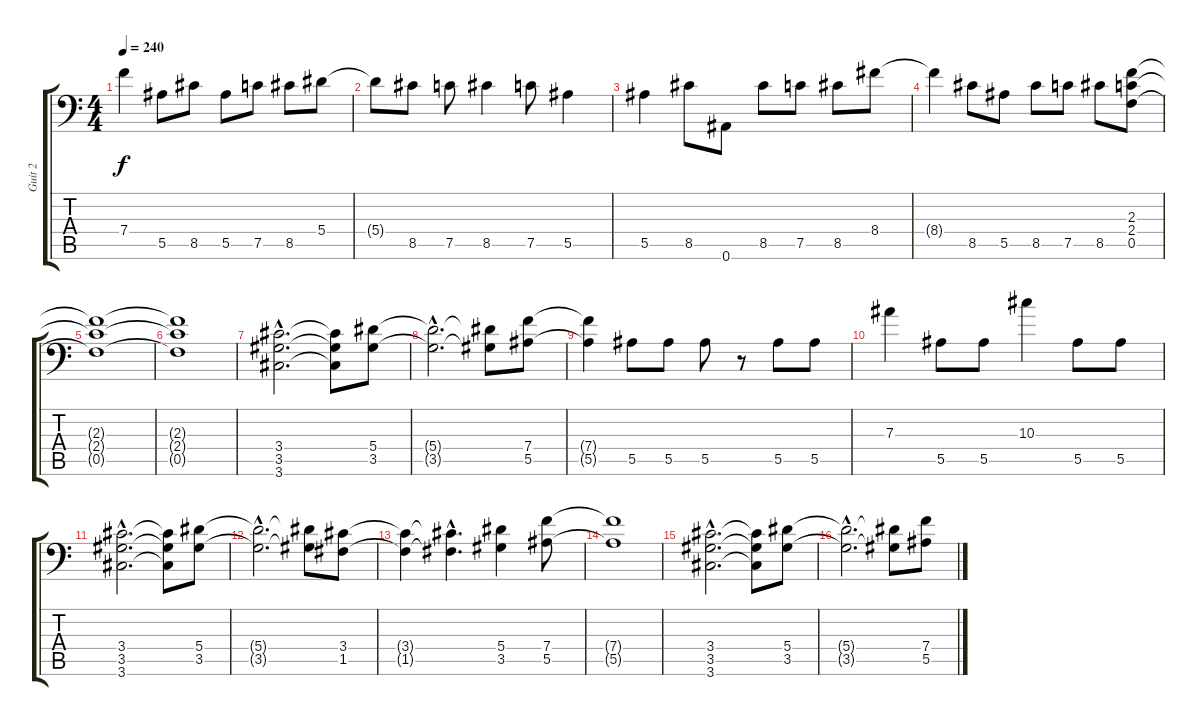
\track ("Guit 2" "Guit 2") {instrument distortionguitar}
\staff {score tabs}
\tuning (C4 G3 Eb3 Bb2 F2 Bb1) {hide}
\ts (4 4)
\tempo 240
\clef f4
\ks c
7.4{t}.4{dy f} 5.5.8 8.5.8 5.5.8 7.5.8 8.5.8 5.4.8 |
5.4{t}.8 8.5.8 7.5.8 8.5.4 7.5.8 5.5.4 |
5.5.4 8.5.8 0.6.8 8.5.8 7.5.8 8.5.8 8.4.8 |
8.4{t}.4 8.5.8 5.5.8 8.5.8 7.5.8 8.5.8 (2.3 2.4 0.5).8 |
(2.3{t} 2.4{t} 0.5{t}).1 |
(2.3{t} 2.4{t} 0.5{t}).1 |
(3.4{hac} 3.5{hac} 3.6{hac}).2{d} (3.4{t} 3.5{t} 3.6{t}).8 (5.4 3.5).8 |
(5.4{hac t} 3.5{hac t}).2{d} (5.4{t} 3.5{t}).8 (7.4 5.5).8 |
(7.4{t} 5.5{t}).4 5.5.8 5.5.8 5.5.8 r.8 5.5.8 5.5.8 |
7.3.4 5.5.8 5.5.8 10.3.4 5.5.8 5.5.8 |
(3.4{hac} 3.5{hac} 3.6{hac}).2{d} (3.4{t} 3.5{t} 3.6{t}).8 (5.4 3.5).8 |
(5.4{hac t} 3.5{hac t}).2{d} (5.4{t} 3.5{t}).8 (3.4 1.5).8 |
(3.4{t} 1.5{t}).4 (3.4{hac t} 1.5{hac t}).4{d} (5.4 3.5).4 (7.4 5.5).8 |
(7.4{t} 5.5{t}).1 |
(3.4{hac} 3.5{hac} 3.6{hac}).2{d} (3.4{t} 3.5{t} 3.6{t}).8 (5.4 3.5).8 |
(5.4{hac t} 3.5{hac t}).2{d} (5.4{t} 3.5{t}).8 (7.4 5.5).8
